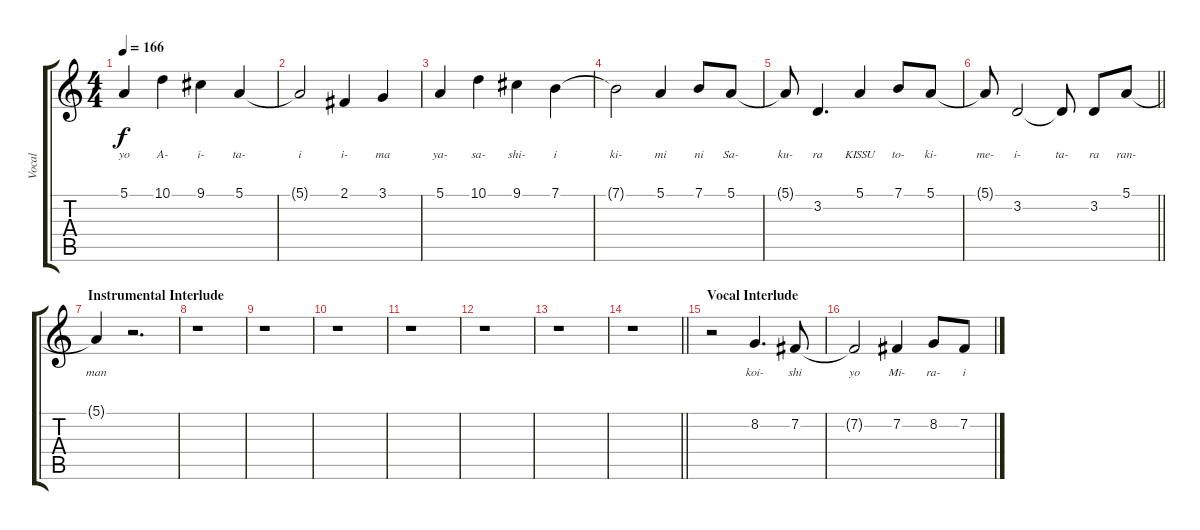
\track ("Vocal" "Vocal") {instrument clarinet}
\staff {score tabs}
\tuning (E4 B3 G3 D3 A2 E2) {hide}
\ts (4 4)
\tempo 166
\clef g2
\ks c
5.1.4{lyrics (0 "yo") lyrics (1 "") lyrics (2 "") lyrics (3 "") lyrics (4 "") dy f} 10.1.4{lyrics (0 "A-") lyrics (1 "") lyrics (2 "") lyrics (3 "") lyrics (4 "")} 9.1.4{lyrics (0 "i-") lyrics (1 "") lyrics (2 "") lyrics (3 "") lyrics (4 "")} 5.1.4{lyrics (0 "ta-") lyrics (1 "") lyrics (2 "") lyrics (3 "") lyrics (4 "")} |
5.1{t}.2{lyrics (0 "i") lyrics (1 "") lyrics (2 "") lyrics (3 "") lyrics (4 "")} 2.1.4{lyrics (0 "i-") lyrics (1 "") lyrics (2 "") lyrics (3 "") lyrics (4 "")} 3.1.4{lyrics (0 "ma") lyrics (1 "") lyrics (2 "") lyrics (3 "") lyrics (4 "")} |
5.1.4{lyrics (0 "ya-") lyrics (1 "") lyrics (2 "") lyrics (3 "") lyrics (4 "")} 10.1.4{lyrics (0 "sa-") lyrics (1 "") lyrics (2 "") lyrics (3 "") lyrics (4 "")} 9.1.4{lyrics (0 "shi-") lyrics (1 "") lyrics (2 "") lyrics (3 "") lyrics (4 "")} 7.1.4{lyrics (0 "i") lyrics (1 "") lyrics (2 "") lyrics (3 "") lyrics (4 "")} |
7.1{t}.2{lyrics (0 "ki-") lyrics (1 "") lyrics (2 "") lyrics (3 "") lyrics (4 "")} 5.1.4{lyrics (0 "mi") lyrics (1 "") lyrics (2 "") lyrics (3 "") lyrics (4 "")} 7.1.8{lyrics (0 "ni") lyrics (1 "") lyrics (2 "") lyrics (3 "") lyrics (4 "")} 5.1.8{lyrics (0 "Sa-") lyrics (1 "") lyrics (2 "") lyrics (3 "") lyrics (4 "")} |
5.1{t}.8{lyrics (0 "ku-") lyrics (1 "") lyrics (2 "") lyrics (3 "") lyrics (4 "")} 3.2.4{d lyrics (0 "ra") lyrics (1 "") lyrics (2 "") lyrics (3 "") lyrics (4 "")} 5.1.4{lyrics (0 "KISSU") lyrics (1 "") lyrics (2 "") lyrics (3 "") lyrics (4 "")} 7.1.8{lyrics (0 "to-") lyrics (1 "") lyrics (2 "") lyrics (3 "") lyrics (4 "")} 5.1.8{lyrics (0 "ki-") lyrics (1 "") lyrics (2 "") lyrics (3 "") lyrics (4 "")} |
\barLineRight lightlight
5.1{t}.8{lyrics (0 "me-") lyrics (1 "") lyrics (2 "") lyrics (3 "") lyrics (4 "")} 3.2.2{lyrics (0 "i-") lyrics (1 "") lyrics (2 "") lyrics (3 "") lyrics (4 "")} 3.2{t}.8{lyrics (0 "ta-") lyrics (1 "") lyrics (2 "") lyrics (3 "") lyrics (4 "")} 3.2.8{lyrics (0 "ra") lyrics (1 "") lyrics (2 "") lyrics (3 "") lyrics (4 "")} 5.1.8{lyrics (0 "ran-") lyrics (1 "") lyrics (2 "") lyrics (3 "") lyrics (4 "")} |
\section ("" "Instrumental Interlude")
5.1{t}.4{lyrics (0 "man") lyrics (1 "") lyrics (2 "") lyrics (3 "") lyrics (4 "")} r.2{d} |
r.1 |
r.1 |
r.1 |
r.1 |
r.1 |
r.1 |
\barLineRight lightlight
r.1 |
\section ("" "Vocal Interlude")
r.2 8.2.4{d lyrics (0 "koi-") lyrics (1 "") lyrics (2 "") lyrics (3 "") lyrics (4 "") volume 13} 7.2.8{lyrics (0 "shi") lyrics (1 "") lyrics (2 "") lyrics (3 "") lyrics (4 "")} |
7.2{t}.2{lyrics (0 "yo") lyrics (1 "") lyrics (2 "") lyrics (3 "") lyrics (4 "")} 7.2.4{lyrics (0 "Mi-") lyrics (1 "") lyrics (2 "") lyrics (3 "") lyrics (4 "")} 8.2.8{lyrics (0 "ra-") lyrics (1 "") lyrics (2 "") lyrics (3 "") lyrics (4 "")} 7.2.8{lyrics (0 "i") lyrics (1 "") lyrics (2 "") lyrics (3 "") lyrics (4 "")}
